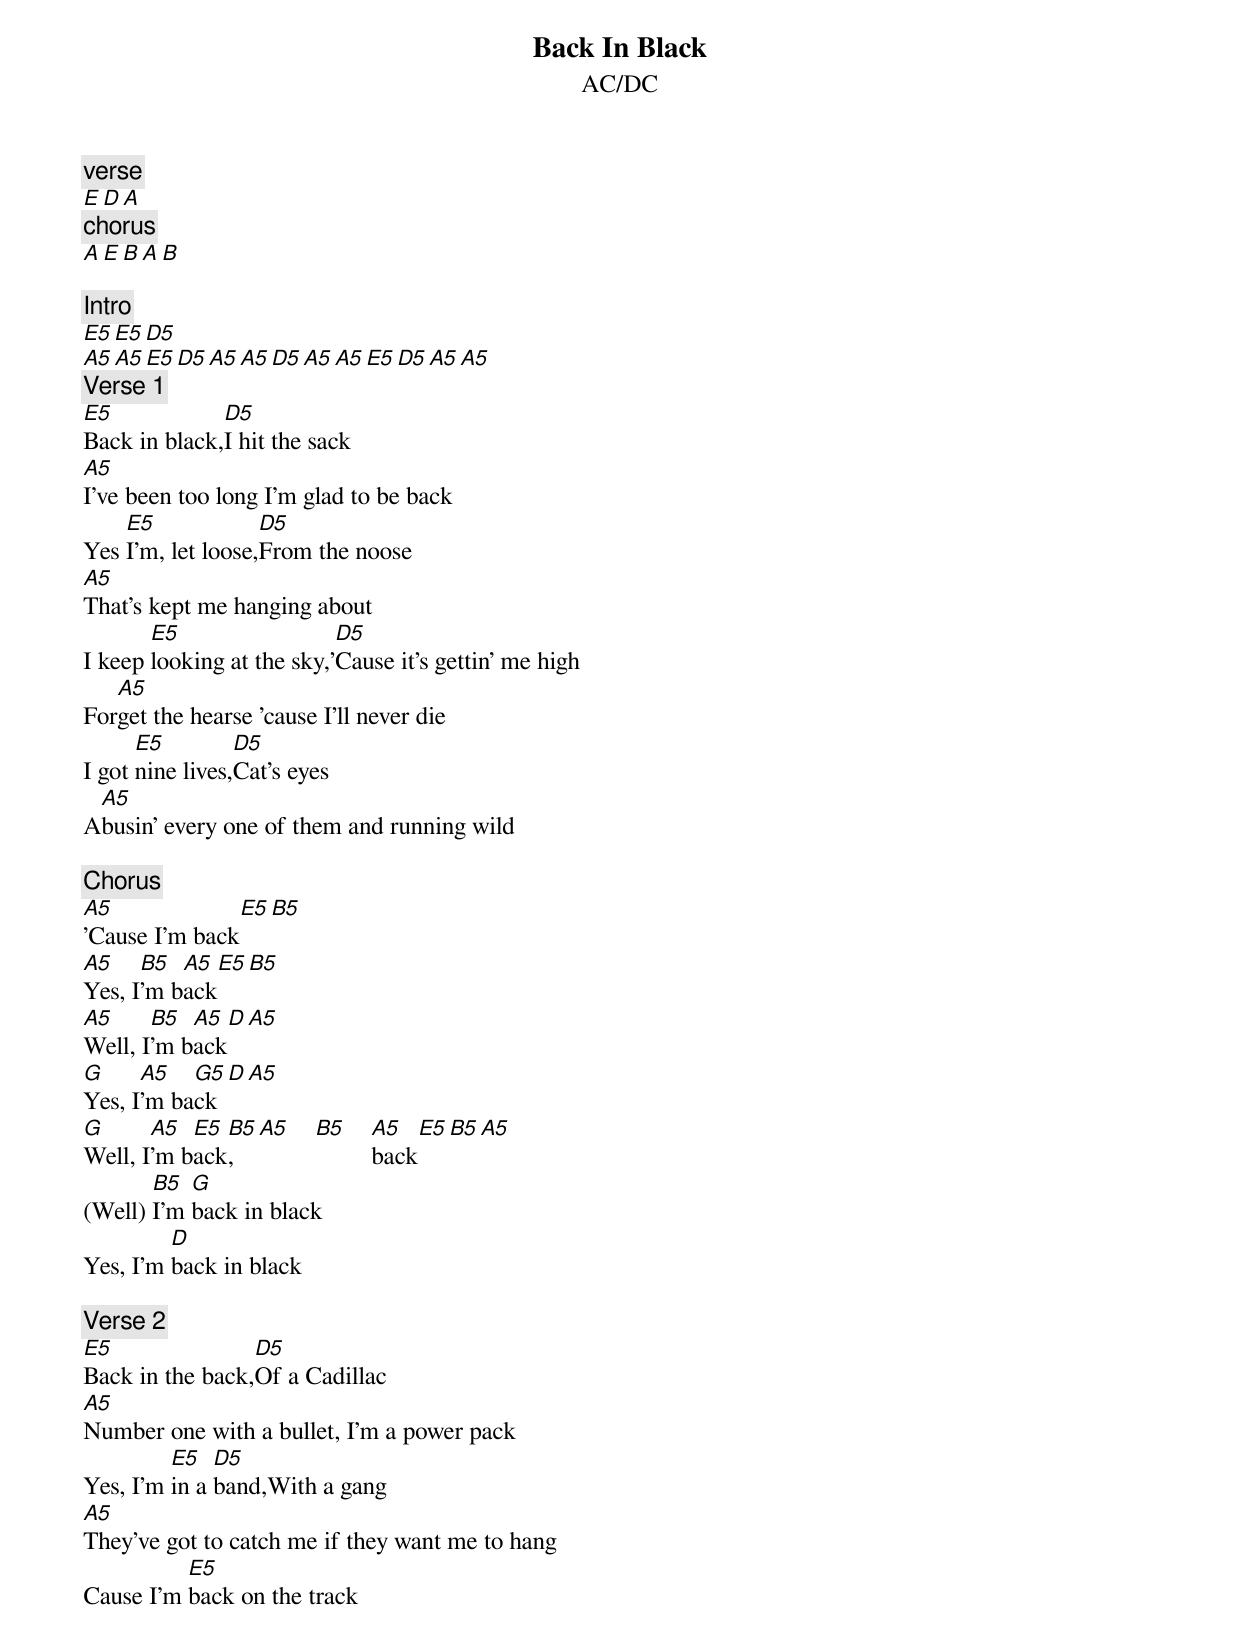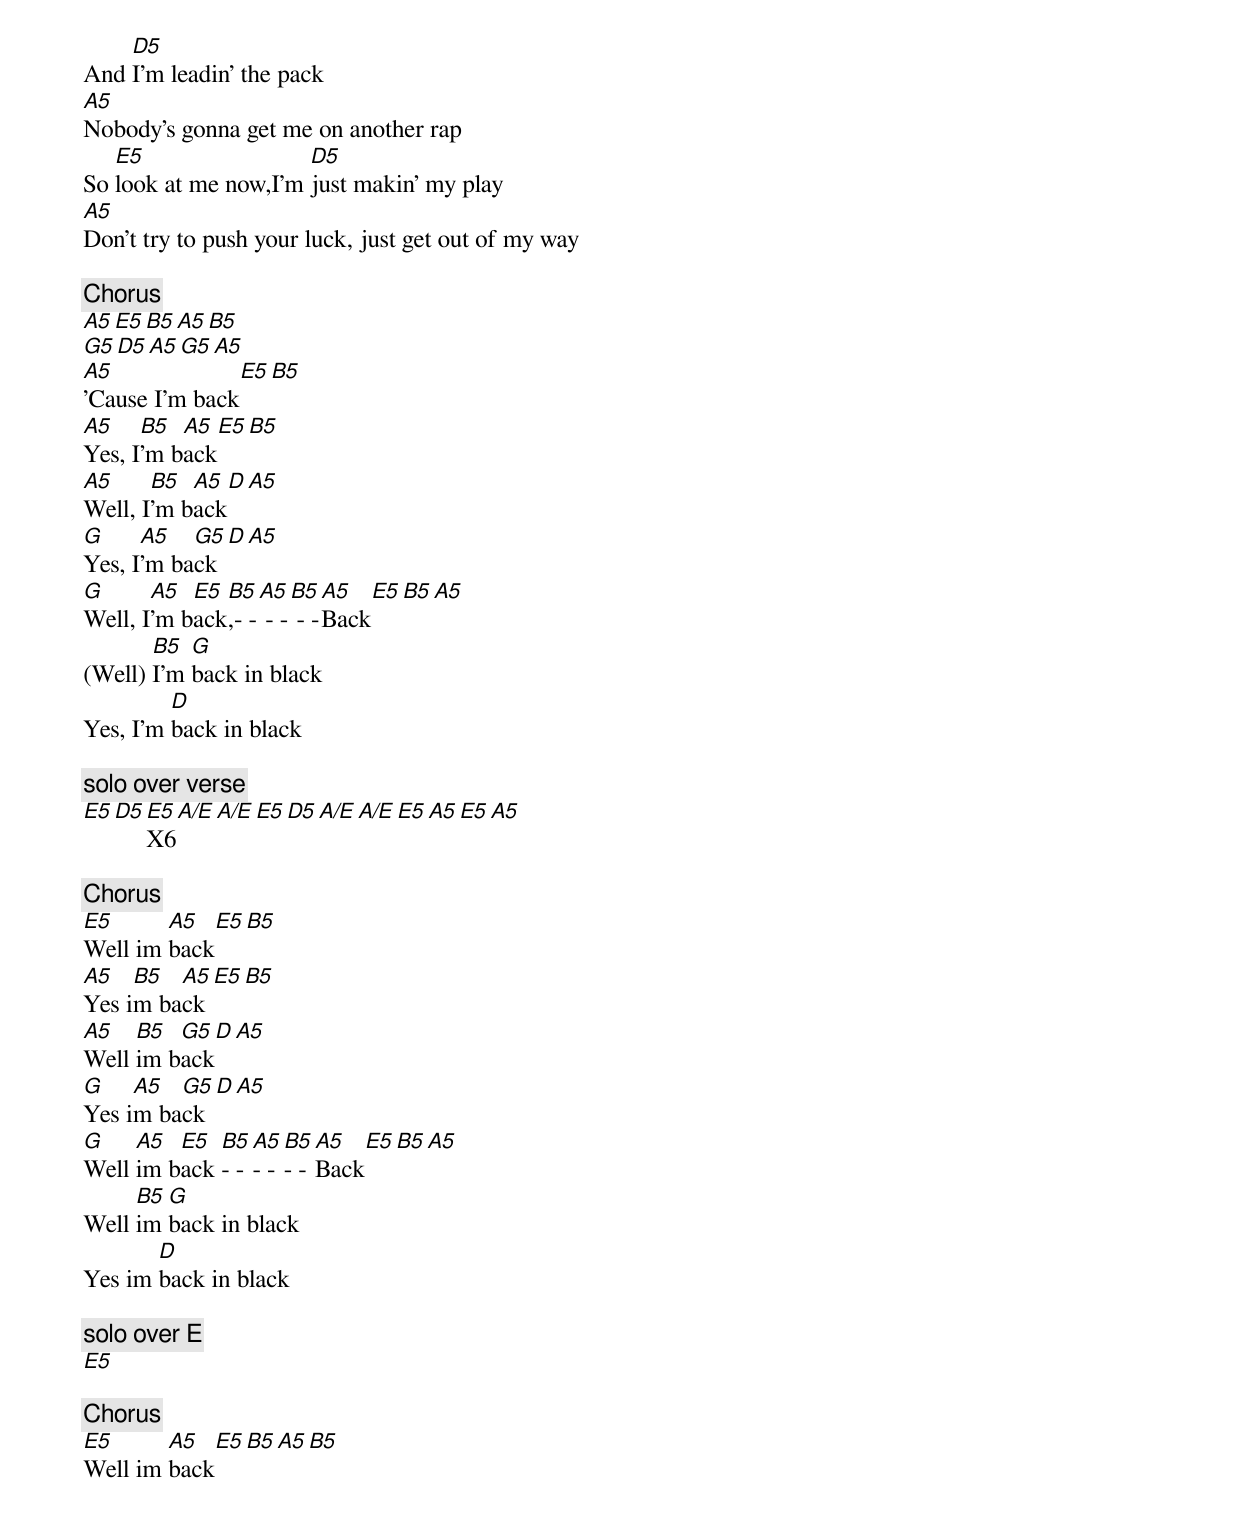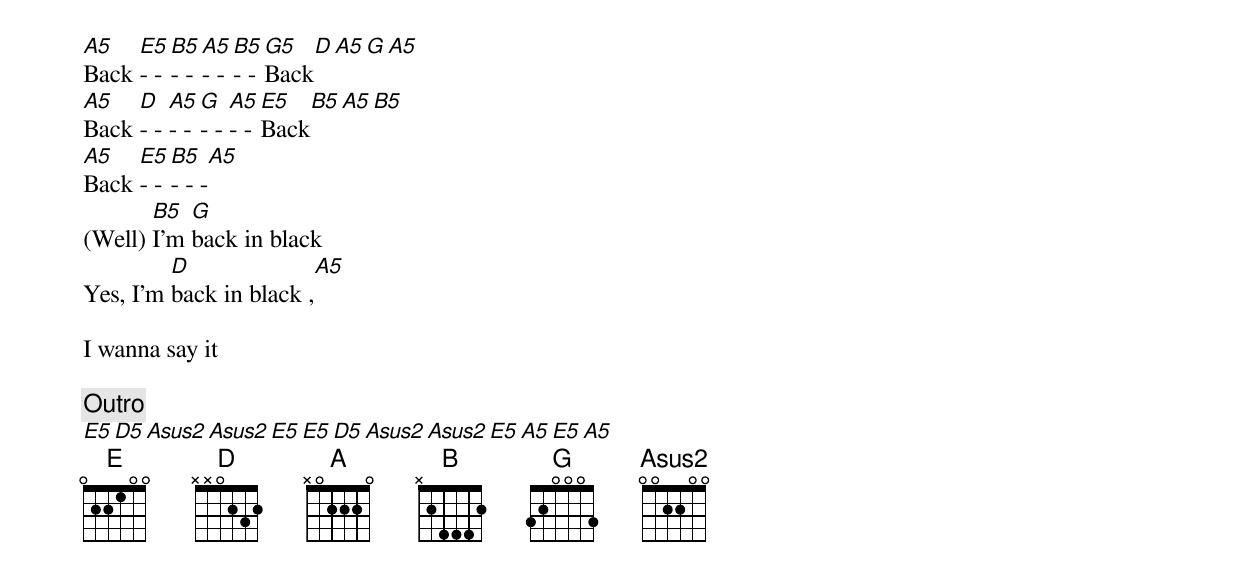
{t: Back In Black}
{st: AC/DC}

{c:verse}
[E][D][A]
{c:chorus}
[A][E][B][A][B]

{c: Intro}
[E5][E5][D5]
[A5][A5][E5][D5][A5][A5][D5][A5][A5][E5][D5][A5][A5]
{c: Verse 1}
[E5]Back in black,[D5]I hit the sack
[A5]I've been too long I'm glad to be back
Yes [E5]I'm, let loose,[D5]From the noose
[A5]That's kept me hanging about
I keep [E5]looking at the sky,'[D5]Cause it's gettin' me high
For[A5]get the hearse 'cause I'll never die
I got [E5]nine lives,[D5]Cat's eyes
A[A5]busin' every one of them and running wild

{c: Chorus}
[A5]'Cause I'm back[E5][B5]
[A5]Yes, I[B5]'m b[A5]ack[E5][B5]
[A5]Well, I[B5]'m b[A5]ack[D][A5]
[G]Yes, I[A5]'m ba[G5]ck[D][A5]
[G]Well, I[A5]'m b[E5]ack[B5],   [A5]    [B5]    [A5]back[E5][B5][A5]
(Well) [B5]I'm [G]back in black
Yes, I'm [D]back in black

{c: Verse 2}
[E5]Back in the back,[D5]Of a Cadillac
[A5]Number one with a bullet, I'm a power pack
Yes, I'm [E5]in a [D5]band,With a gang
[A5]They've got to catch me if they want me to hang
Cause I'm [E5]back on the track
And [D5]I'm leadin' the pack
[A5]Nobody's gonna get me on another rap
So [E5]look at me now,I'm [D5]just makin' my play
[A5]Don't try to push your luck, just get out of my way

{c: Chorus}
[A5][E5][B5][A5][B5]
[G5][D5][A5][G5][A5]
[A5]'Cause I'm back[E5][B5]
[A5]Yes, I[B5]'m b[A5]ack[E5][B5]
[A5]Well, I[B5]'m b[A5]ack[D][A5]
[G]Yes, I[A5]'m ba[G5]ck[D][A5]
[G]Well, I[A5]'m b[E5]ack[B5],- -[A5] - -[B5] - -[A5]Back[E5][B5][A5]
(Well) [B5]I'm [G]back in black
Yes, I'm [D]back in black

{c: solo over verse}
[E5][D5][E5]X6[A/E][A/E][E5][D5][A/E][A/E][E5][A5][E5][A5]

{c: Chorus}
[E5]Well im [A5]back[E5][B5]
[A5]Yes i[B5]m ba[A5]ck[E5][B5]
[A5]Well [B5]im b[G5]ack[D][A5]
[G]Yes i[A5]m ba[G5]ck[D][A5]
[G]Well [A5]im b[E5]ack [B5]- - [A5]- - [B5]- - [A5]Back[E5][B5][A5]
Well [B5]im [G]back in black
Yes im [D]back in black

{c: solo over E}
[E5]

{c: Chorus}
[E5]Well im [A5]back[E5][B5][A5][B5]
[A5]Back [E5]- - [B5]- - [A5]- - [B5]- - [G5]Back[D][A5][G][A5]
[A5]Back [D]- - [A5]- - [G]- - [A5]- - [E5]Back[B5][A5][B5]
[A5]Back [E5]- - [B5]- - -[A5]
(Well) [B5]I'm [G]back in black
Yes, I'm [D]back in black ,[A5]

I wanna say it

{c: Outro}
[E5][D5][Asus2][Asus2][E5][E5][D5][Asus2][Asus2][E5][A5][E5][A5]
